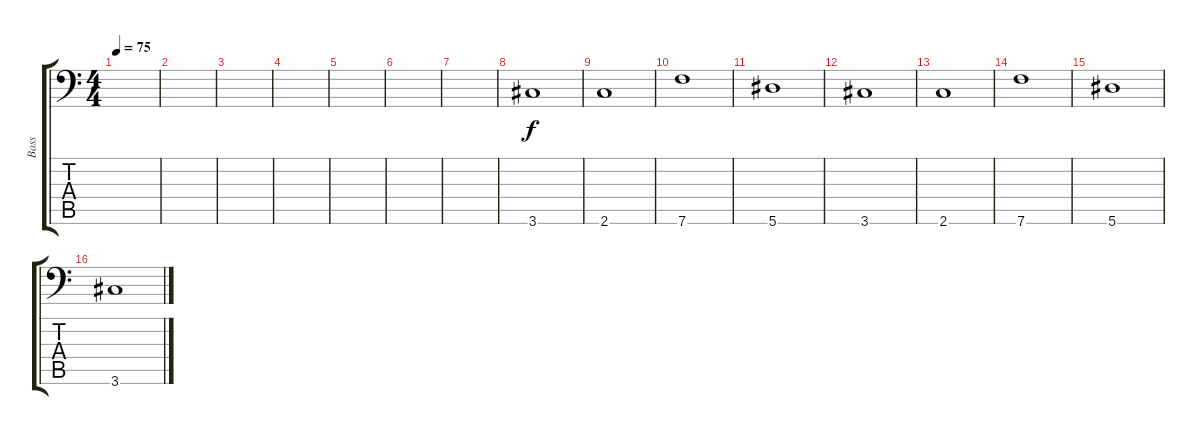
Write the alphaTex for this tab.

\track ("Bass" "Bass") {instrument electricbasspick}
\staff {score tabs}
\tuning (E4 B3 G3 D3 A2 Bb1) {hide}
\ts (4 4)
\tempo 75
\clef f4
\ks c
|
|
|
|
|
|
|
3.6.1 |
2.6.1 |
7.6.1 |
5.6.1 |
3.6.1 |
2.6.1 |
7.6.1 |
5.6.1 |
3.6.1
